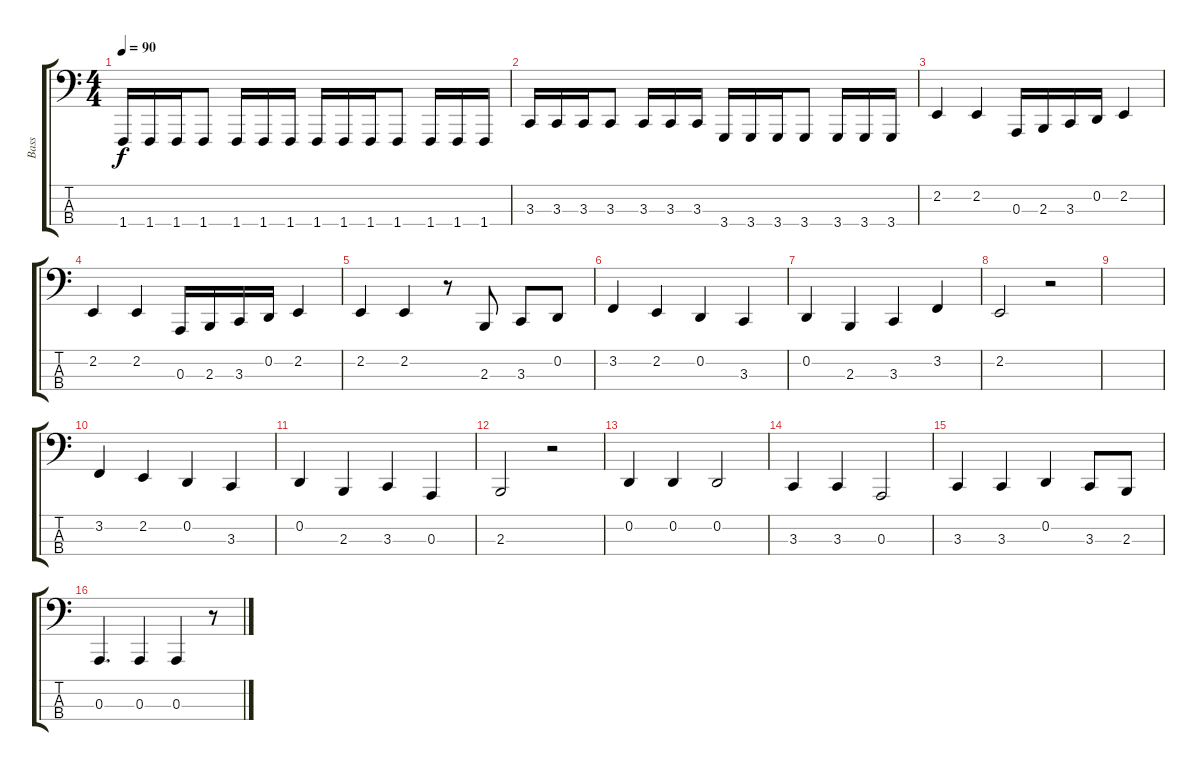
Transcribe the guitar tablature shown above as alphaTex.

\track ("Bass" "Bass") {instrument lead8bassandlead}
\staff {score tabs}
\tuning (G2 D2 A1 E1) {hide}
\ts (4 4)
\tempo 90
\clef f4
\ks c
1.4.16{dy f} 1.4.16 1.4.16 1.4.8 1.4.16 1.4.16 1.4.16 1.4.16 1.4.16 1.4.16 1.4.8 1.4.16 1.4.16 1.4.16 |
3.3.16 3.3.16 3.3.16 3.3.8 3.3.16 3.3.16 3.3.16 3.4.16 3.4.16 3.4.16 3.4.8 3.4.16 3.4.16 3.4.16 |
2.2.4 2.2.4 0.3.16 2.3.16 3.3.16 0.2.16 2.2.4 |
2.2.4 2.2.4 0.3.16 2.3.16 3.3.16 0.2.16 2.2.4 |
2.2.4 2.2.4 r.8 2.3.8 3.3.8 0.2.8 |
3.2.4 2.2.4 0.2.4 3.3.4 |
0.2.4 2.3.4 3.3.4 3.2.4 |
2.2.2 r.2 |
|
3.2.4 2.2.4 0.2.4 3.3.4 |
0.2.4 2.3.4 3.3.4 0.3.4 |
2.3.2 r.2 |
0.2.4 0.2.4 0.2.2 |
3.3.4 3.3.4 0.3.2 |
3.3.4 3.3.4 0.2.4 3.3.8 2.3.8 |
0.3.4{d} 0.3.4 0.3.4 r.8
